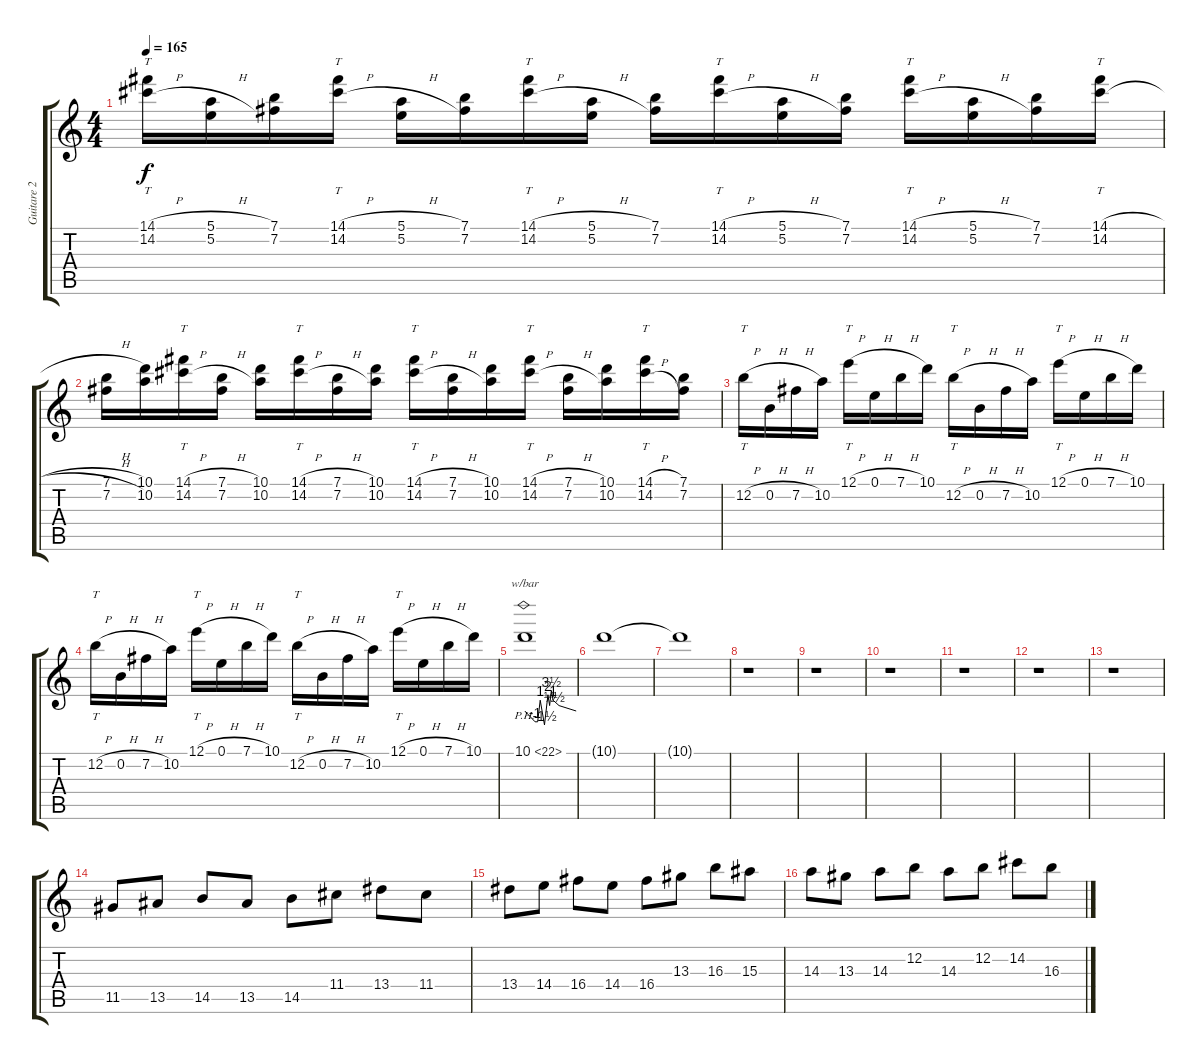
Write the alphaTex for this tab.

\track ("Guitare 2" "Guitare 2") {instrument overdrivenguitar}
\staff {score tabs}
\tuning (E4 B3 G3 D3 A2 E2) {hide}
\ts (4 4)
\tempo 165
\clef g2
\ks c
(14.1{h} 14.2{h}).16{tt dy f} (5.1{h} 5.2{h}).16 (7.1 7.2).16 (14.1{h} 14.2{h}).16{tt} (5.1{h} 5.2{h}).16 (7.1 7.2).16 (14.1{h} 14.2{h}).16{tt} (5.1{h} 5.2{h}).16 (7.1 7.2).16 (14.1{h} 14.2{h}).16{tt} (5.1{h} 5.2{h}).16 (7.1 7.2).16 (14.1{h} 14.2{h}).16{tt} (5.1{h} 5.2{h}).16 (7.1 7.2).16 (14.1{h} 14.2{h}).16{tt} |
(7.1{h} 7.2{h}).16 (10.1 10.2).16 (14.1{h} 14.2{h}).16{tt} (7.1{h} 7.2{h}).16 (10.1 10.2).16 (14.1{h} 14.2{h}).16{tt} (7.1{h} 7.2{h}).16 (10.1 10.2).16 (14.1{h} 14.2{h}).16{tt} (7.1{h} 7.2{h}).16 (10.1 10.2).16 (14.1{h} 14.2{h}).16{tt} (7.1{h} 7.2{h}).16 (10.1 10.2).16 (14.1{h} 14.2{h}).16{tt} (7.1 7.2).16 |
12.2{h}.16{tt} 0.2{h}.16 7.2{h}.16 10.2.16 12.1{h}.16{tt} 0.1{h}.16 7.1{h}.16 10.1.16 12.2{h}.16{tt} 0.2{h}.16 7.2{h}.16 10.2.16 12.1{h}.16{tt} 0.1{h}.16 7.1{h}.16 10.1.16 |
12.2{h}.16{tt} 0.2{h}.16 7.2{h}.16 10.2.16 12.1{h}.16{tt} 0.1{h}.16 7.1{h}.16 10.1.16 12.2{h}.16{tt} 0.2{h}.16 7.2{h}.16 10.2.16 12.1{h}.16{tt} 0.1{h}.16 7.1{h}.16 10.1.16 |
10.1{ph 12}.1{tbe (custom default 0 0 12 -4 15 -4 18 4 23 -6 27 8 29 2 31 14 33 4 40 2 60 0)} |
10.1{t}.1 |
10.1{t}.1 |
r.1 |
r.1 |
r.1 |
r.1 |
r.1 |
r.1 |
11.5.8 13.5.8 14.5.8 13.5.8 14.5.8 11.4.8 13.4.8 11.4.8 |
13.4.8 14.4.8 16.4.8 14.4.8 16.4.8 13.3.8 16.3.8 15.3.8 |
14.3.8 13.3.8 14.3.8 12.2.8 14.3.8 12.2.8 14.2.8 16.3.8
